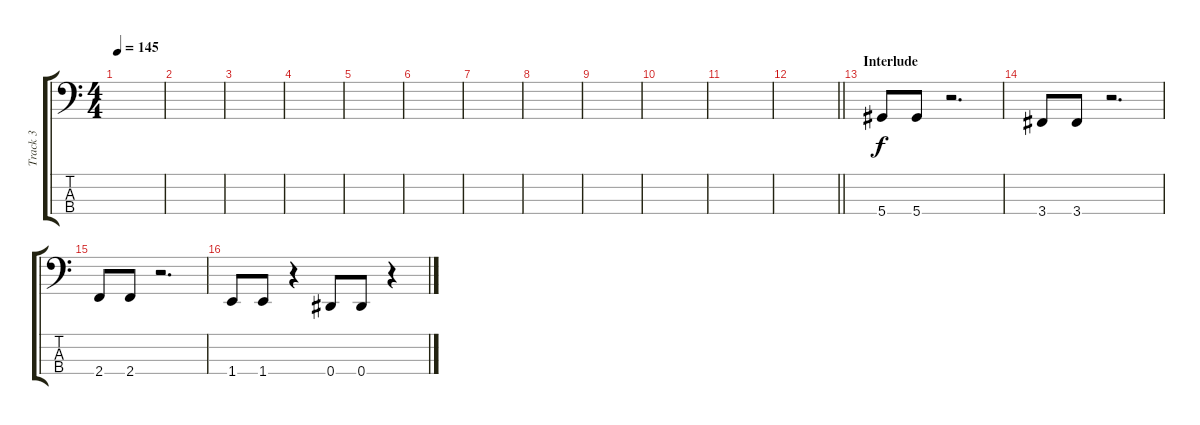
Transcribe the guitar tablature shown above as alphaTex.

\track ("Track 3" "Track 3") {instrument electricbassfinger}
\staff {score tabs}
\tuning (Gb2 Db2 Ab1 Eb1) {hide}
\ts (4 4)
\tempo 145
\clef f4
\ks c
|
|
|
|
|
|
|
|
|
|
|
\barLineRight lightlight
|
\section ("" "Interlude")
5.4.8 5.4.8 r.2{d} |
3.4.8 3.4.8 r.2{d} |
2.4.8 2.4.8 r.2{d} |
1.4.8 1.4.8 r.4 0.4.8 0.4.8 r.4
